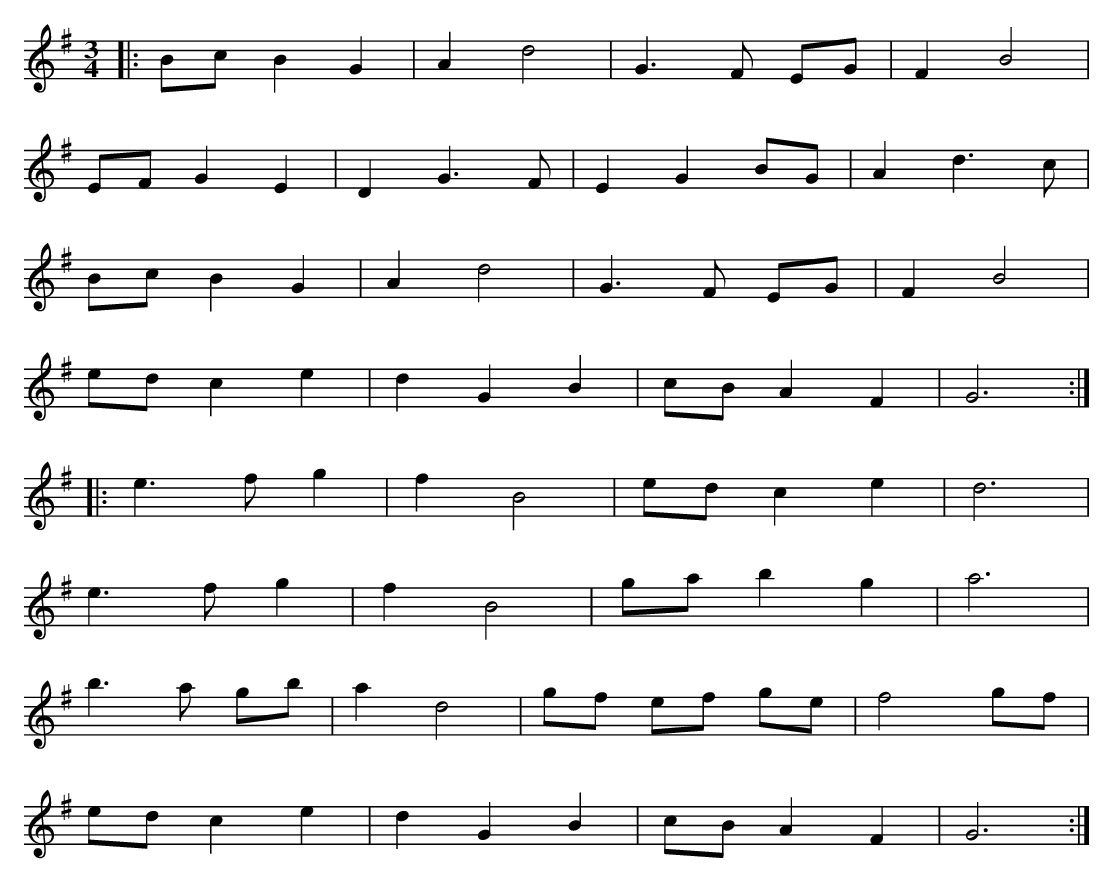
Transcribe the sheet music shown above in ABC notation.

X:1
M:3/4
K:G
|: Bc B2 G2 | A2 d4 | G3 F EG | F2 B4 |
EF G2 E2 | D2 G3 F | E2 G2 BG | A2 d3 c |
Bc B2 G2 | A2 d4 | G3 F EG | F2 B4 |
ed c2 e2 | d2 G2 B2 | cB A2 F2 | G6 :|
|: e3 f g2 | f2 B4 | ed c2 e2 | d6 |
e3 f g2 | f2 B4 | ga b2 g2 | a6 |
b3 a gb | a2 d4 |gf ef ge | f4 gf |
ed c2 e2 | d2 G2 B2 | cB A2 F2 | G6 :|
